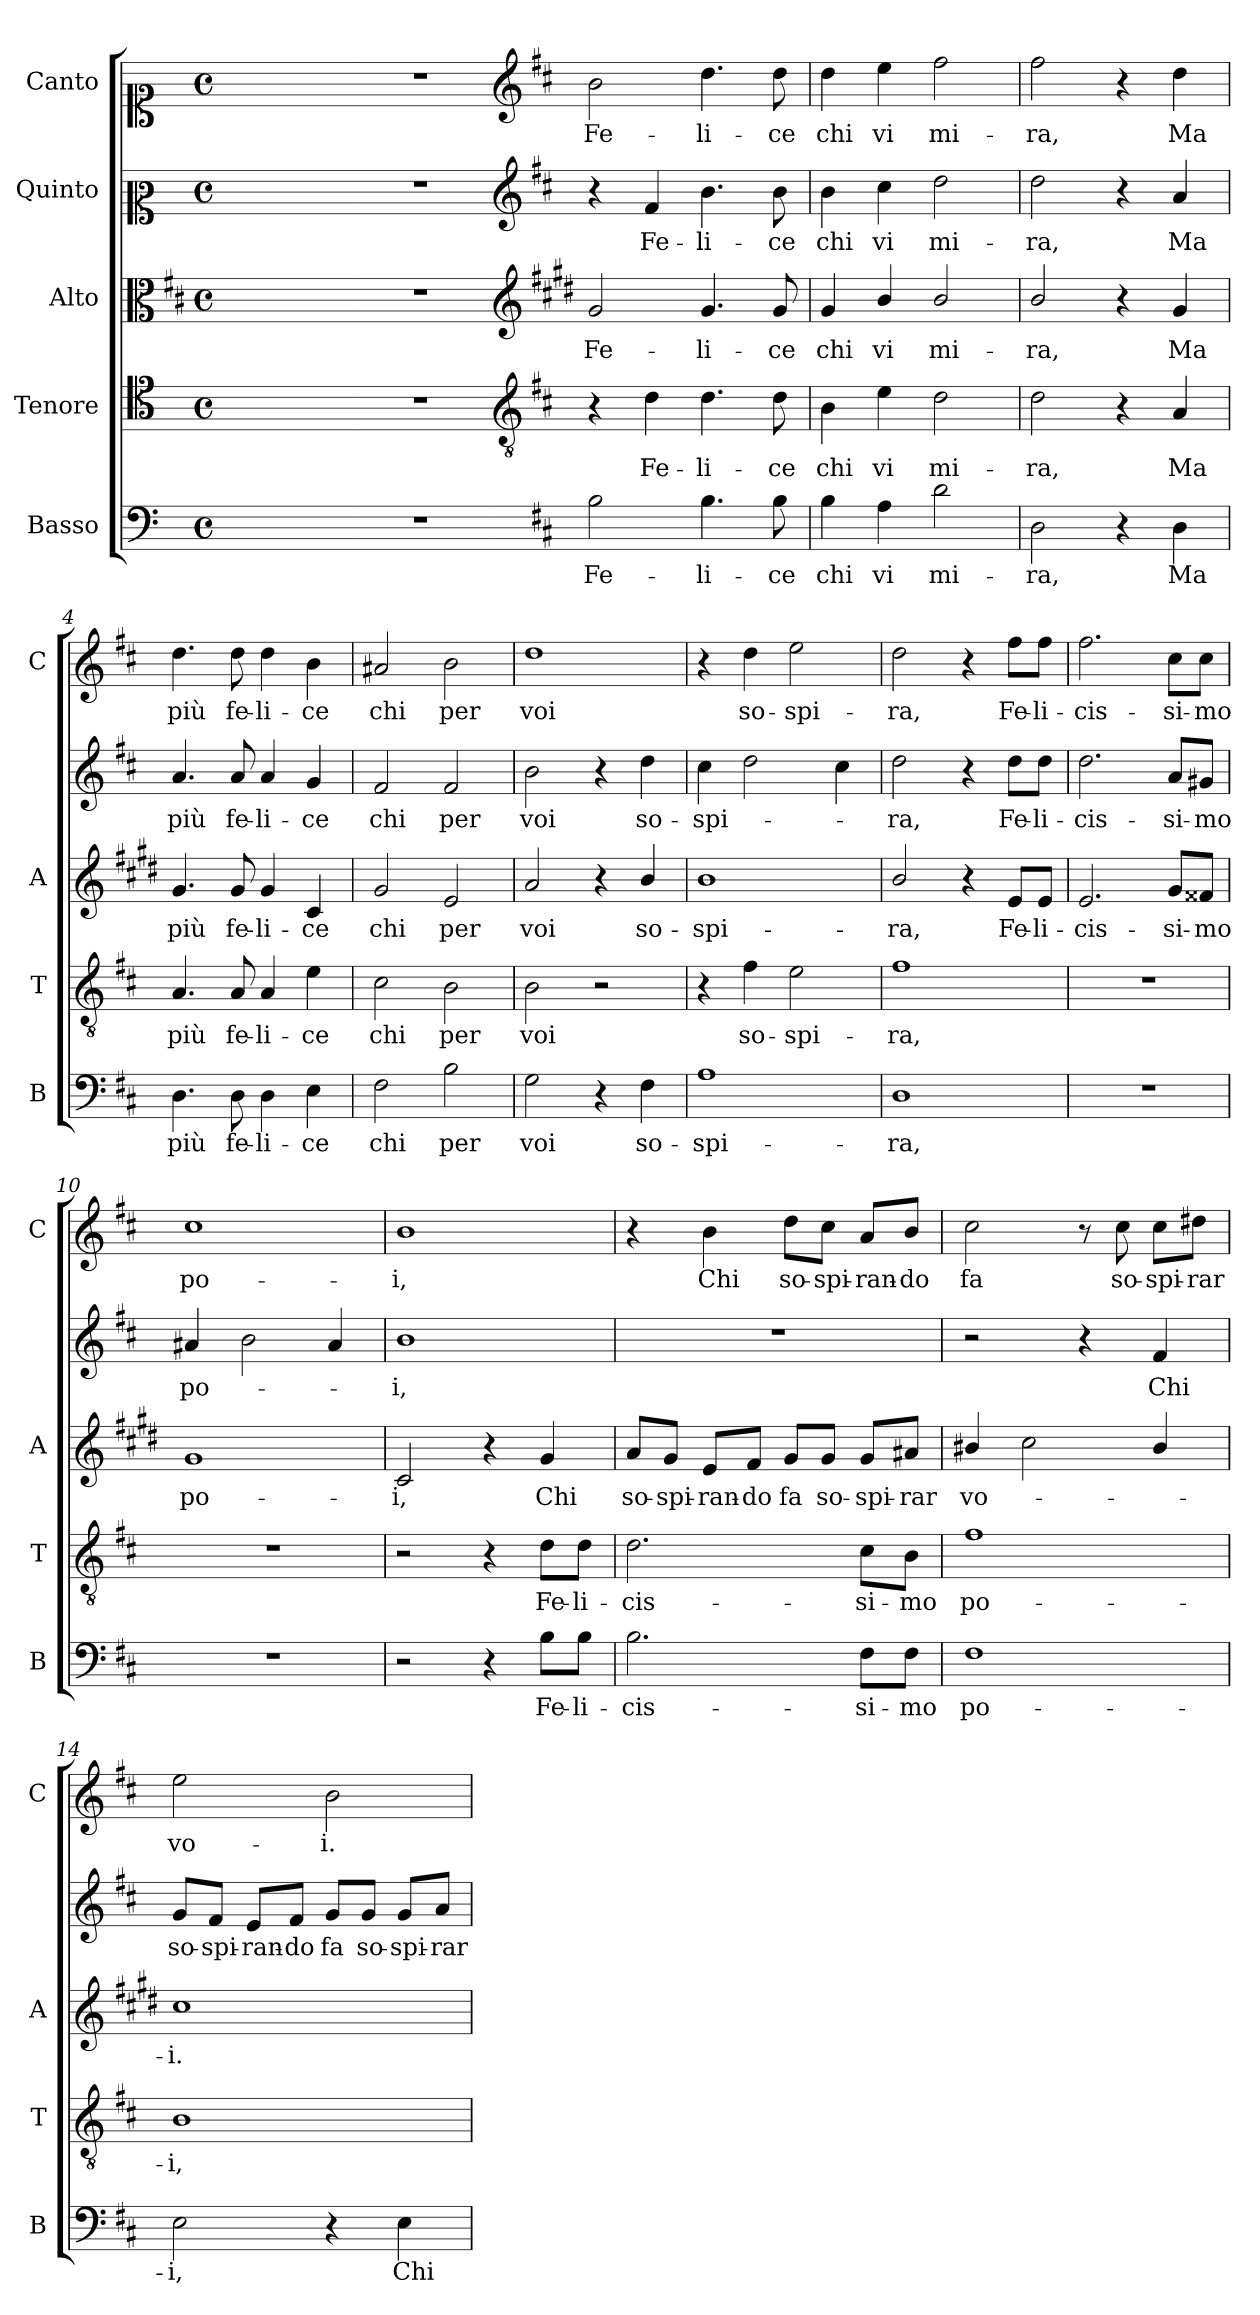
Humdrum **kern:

**kern	**text	**kern	**text	**kern	**text	**kern	**text	**kern	**text
*part5	*part5	*part4	*part4	*part3	*part3	*part2	*part2	*part1	*part1
*staff5	*staff5	*staff4	*staff4	*staff3	*staff3	*staff2	*staff2	*staff1	*staff1
*I"Basso	*	*I"Tenore	*	*I"Alto	*	*I"Quinto	*	*I"Canto	*
*I'B	*	*I'T	*	*I'A	*	*	*	*I'C	*
*clefF4	*	*clefC4	*	*clefC3	*	*clefC2	*	*clefC1	*
*	*	*	*	*ITrd1c2	*	*	*	*	*
*k[]	*	*k[]	*	*k[]	*	*k[]	*	*k[]	*
*C:	*	*C:	*	*C:	*	*C:	*	*C:	*
*M4/4	*	*M4/4	*	*M4/4	*	*M4/4	*	*M4/4	*
*met(c)	*	*met(c)	*	*met(c)	*	*met(c)	*	*met(c)	*
=	=	=	=	=	=	=	=	=	=
1ryy	.	1ryy	.	1ryy	.	1ryy	.	1ryy	.
=1X-	=1X-	=1X-	=1X-	=1X-	=1X-	=1X-	=1X-	=1X-	=1X-
1r	.	1r	.	1r	.	1r	.	1r	.
=1-	=1-	=1-	=1-	=1-	=1-	=1-	=1-	=1-	=1-
*	*	*clefGv2	*	*clefG2	*	*clefG2	*	*clefG2	*
*k[f#c#]	*	*k[f#c#]	*	*k[f#c#]	*	*k[f#c#]	*	*k[f#c#]	*
*D:	*	*D:	*	*D:	*	*D:	*	*D:	*
!	!LO:LY:b	!	!	!	!LO:LY:b	!	!	!	!LO:LY:b
2B\	Fe-	4r	.	2f#/	Fe-	4r	.	2b\	Fe-
!	!	!	!LO:LY:b	!	!	!	!LO:LY:b	!	!
.	.	4d\	Fe-	.	.	4f#/	Fe-	.	.
!	!LO:LY:b	!	!LO:LY:b	!	!LO:LY:b	!	!LO:LY:b	!	!LO:LY:b
4.B\	-li-	4.d\	-li-	4.f#/	-li-	4.b\	-li-	4.dd\	-li-
!	!LO:LY:b	!	!LO:LY:b	!	!LO:LY:b	!	!LO:LY:b	!	!LO:LY:b
8B\	-ce	8d\	-ce	8f#/	-ce	8b\	-ce	8dd\	-ce
=2	=2	=2	=2	=2	=2	=2	=2	=2	=2
!	!LO:LY:b	!	!LO:LY:b	!	!LO:LY:b	!	!LO:LY:b	!	!LO:LY:b
4B\	chi	4B\	chi	4f#/	chi	4b\	chi	4dd\	chi
!	!LO:LY:b	!	!LO:LY:b	!	!LO:LY:b	!	!LO:LY:b	!	!LO:LY:b
4A\	vi	4e\	vi	4a/	vi	4cc#\	vi	4ee\	vi
!	!LO:LY:b	!	!LO:LY:b	!	!LO:LY:b	!	!LO:LY:b	!	!LO:LY:b
2d\	mi-	2d\	mi-	2a/	mi-	2dd\	mi-	2ff#\	mi-
=3	=3	=3	=3	=3	=3	=3	=3	=3	=3
!	!LO:LY:b	!	!LO:LY:b	!	!LO:LY:b	!	!LO:LY:b	!	!LO:LY:b
2D\	-ra,	2d\	-ra,	2a/	-ra,	2dd\	-ra,	2ff#\	-ra,
4r	.	4r	.	4r	.	4r	.	4r	.
!	!LO:LY:b	!	!LO:LY:b	!	!LO:LY:b	!	!LO:LY:b	!	!LO:LY:b
4D\	Ma	4A/	Ma	4f#/	Ma	4a/	Ma	4dd\	Ma
=4	=4	=4	=4	=4	=4	=4	=4	=4	=4
!	!LO:LY:b	!	!LO:LY:b	!	!LO:LY:b	!	!LO:LY:b	!	!LO:LY:b
4.D\	più	4.A/	più	4.f#/	più	4.a/	più	4.dd\	più
!	!LO:LY:b	!	!LO:LY:b	!	!LO:LY:b	!	!LO:LY:b	!	!LO:LY:b
8D\	fe-	8A/	fe-	8f#/	fe-	8a/	fe-	8dd\	fe-
!	!LO:LY:b	!	!LO:LY:b	!	!LO:LY:b	!	!LO:LY:b	!	!LO:LY:b
4D\	-li-	4A/	-li-	4f#/	-li-	4a/	-li-	4dd\	-li-
!	!LO:LY:b	!	!LO:LY:b	!	!LO:LY:b	!	!LO:LY:b	!	!LO:LY:b
4E\	-ce	4e\	-ce	4B/	-ce	4g/	-ce	4b\	-ce
=5	=5	=5	=5	=5	=5	=5	=5	=5	=5
!	!LO:LY:b	!	!LO:LY:b	!	!LO:LY:b	!	!LO:LY:b	!	!LO:LY:b
2F#\	chi	2c#\	chi	2f#/	chi	2f#/	chi	2a#X/	chi
!	!LO:LY:b	!	!LO:LY:b	!	!LO:LY:b	!	!LO:LY:b	!	!LO:LY:b
2B\	per	2B\	per	2d/	per	2f#/	per	2b\	per
=6	=6	=6	=6	=6	=6	=6	=6	=6	=6
!	!LO:LY:b	!	!LO:LY:b	!	!LO:LY:b	!	!LO:LY:b	!	!LO:LY:b
2G\	voi	2B\	voi	2g/	voi	2b\	voi	1dd	voi
4r	.	2r	.	4r	.	4r	.	.	.
!	!LO:LY:b	!	!	!	!LO:LY:b	!	!LO:LY:b	!	!
4F#\	so-	.	.	4a/	so-	4dd\	so-	.	.
=7	=7	=7	=7	=7	=7	=7	=7	=7	=7
!	!LO:LY:b	!	!	!	!LO:LY:b	!	!LO:LY:b	!	!
1A	-spi-	4r	.	1a	-spi-	4cc#\	-spi-	4r	.
!	!	!	!LO:LY:b	!	!	!	!	!	!LO:LY:b
.	.	4f#\	so-	.	.	2dd\	.	4dd\	so-
!	!	!	!LO:LY:b	!	!	!	!	!	!LO:LY:b
.	.	2e\	-spi-	.	.	.	.	2ee\	-spi-
.	.	.	.	.	.	4cc#\	.	.	.
!!LO:LB:g=z
=8	=8	=8	=8	=8	=8	=8	=8	=8	=8
!	!LO:LY:b	!	!LO:LY:b	!	!LO:LY:b	!	!LO:LY:b	!	!LO:LY:b
1D	-ra,	1f#	-ra,	2a/	-ra,	2dd\	-ra,	2dd\	-ra,
.	.	.	.	4r	.	4r	.	4r	.
!	!	!	!	!	!LO:LY:b	!	!LO:LY:b	!	!LO:LY:b
.	.	.	.	8d/L	Fe-	8dd\L	Fe-	8ff#\L	Fe-
!	!	!	!	!	!LO:LY:b	!	!LO:LY:b	!	!LO:LY:b
.	.	.	.	8d/J	-li-	8dd\J	-li-	8ff#\J	-li-
=9	=9	=9	=9	=9	=9	=9	=9	=9	=9
!	!	!	!	!	!LO:LY:b	!	!LO:LY:b	!	!LO:LY:b
1r	.	1r	.	2.d/	-cis-	2.dd\	-cis-	2.ff#\	-cis-
!	!	!	!	!	!LO:LY:b	!	!LO:LY:b	!	!LO:LY:b
.	.	.	.	8f#/L	-si-	8a/L	-si-	8cc#\L	-si-
!	!	!	!	!	!LO:LY:b	!	!LO:LY:b	!	!LO:LY:b
.	.	.	.	8e#X/J	-mo	8g#X/J	-mo	8cc#\J	-mo
=10	=10	=10	=10	=10	=10	=10	=10	=10	=10
!	!	!	!	!	!LO:LY:b	!	!LO:LY:b	!	!LO:LY:b
1r	.	1r	.	1f#	po-	4a#X/	po-	1cc#	po-
.	.	.	.	.	.	2b\	.	.	.
.	.	.	.	.	.	4a#/	.	.	.
=11	=11	=11	=11	=11	=11	=11	=11	=11	=11
!	!	!	!	!	!LO:LY:b	!	!LO:LY:b	!	!LO:LY:b
2r	.	2r	.	2B/	-i,	1b	-i,	1b	-i,
4r	.	4r	.	4r	.	.	.	.	.
!	!LO:LY:b	!	!LO:LY:b	!	!LO:LY:b	!	!	!	!
8B\L	Fe-	8d\L	Fe-	4f#/	Chi	.	.	.	.
!	!LO:LY:b	!	!LO:LY:b	!	!	!	!	!	!
8B\J	-li-	8d\J	-li-	.	.	.	.	.	.
=12	=12	=12	=12	=12	=12	=12	=12	=12	=12
!	!LO:LY:b	!	!LO:LY:b	!	!LO:LY:b	!	!	!	!
2.B\	-cis-	2.d\	-cis-	8g/L	so-	1r	.	4r	.
!	!	!	!	!	!LO:LY:b	!	!	!	!
.	.	.	.	8f#/J	-spi-	.	.	.	.
!	!	!	!	!	!LO:LY:b	!	!	!	!LO:LY:b
.	.	.	.	8d/L	-ran-	.	.	4b\	Chi
!	!	!	!	!	!LO:LY:b	!	!	!	!
.	.	.	.	8e/J	-do	.	.	.	.
!	!	!	!	!	!LO:LY:b	!	!	!	!LO:LY:b
.	.	.	.	8f#/L	fa	.	.	8dd\L	so-
!	!	!	!	!	!LO:LY:b	!	!	!	!LO:LY:b
.	.	.	.	8f#/J	so-	.	.	8cc#\J	-spi-
!	!LO:LY:b	!	!LO:LY:b	!	!LO:LY:b	!	!	!	!LO:LY:b
8F#\L	-si-	8c#\L	-si-	8f#/L	-spi-	.	.	8a/L	-ran-
!	!LO:LY:b	!	!LO:LY:b	!	!LO:LY:b	!	!	!	!LO:LY:b
8F#\J	-mo	8B\J	-mo	8g#X/J	-rar	.	.	8b/J	-do
=13	=13	=13	=13	=13	=13	=13	=13	=13	=13
!	!LO:LY:b	!	!LO:LY:b	!	!LO:LY:b	!	!	!	!LO:LY:b
1F#	po-	1f#	po-	4a#X/	vo-	2r	.	2cc#\	fa
.	.	.	.	2b\	.	.	.	.	.
.	.	.	.	.	.	4r	.	8r	.
!	!	!	!	!	!	!	!	!	!LO:LY:b
.	.	.	.	.	.	.	.	8cc#\	so-
!	!	!	!	!	!	!	!LO:LY:b	!	!LO:LY:b
.	.	.	.	4a#/	.	4f#/	Chi	8cc#\L	-spi-
!	!	!	!	!	!	!	!	!	!LO:LY:b
.	.	.	.	.	.	.	.	8dd#X\J	-rar
!!LO:LB:g=z
=14	=14	=14	=14	=14	=14	=14	=14	=14	=14
!	!LO:LY:b	!	!LO:LY:b	!	!LO:LY:b	!	!LO:LY:b	!	!LO:LY:b
2E\	-i,	1B	-i,	1b	-i.	8g/L	so-	2ee\	vo-
!	!	!	!	!	!	!	!LO:LY:b	!	!
.	.	.	.	.	.	8f#/J	-spi-	.	.
!	!	!	!	!	!	!	!LO:LY:b	!	!
.	.	.	.	.	.	8e/L	-ran-	.	.
!	!	!	!	!	!	!	!LO:LY:b	!	!
.	.	.	.	.	.	8f#/J	-do	.	.
!	!	!	!	!	!	!	!LO:LY:b	!	!LO:LY:b
4r	.	.	.	.	.	8g/L	fa	2b\	-i.
!	!	!	!	!	!	!	!LO:LY:b	!	!
.	.	.	.	.	.	8g/J	so-	.	.
!	!LO:LY:b	!	!	!	!	!	!LO:LY:b	!	!
4E\	Chi	.	.	.	.	8g/L	-spi-	.	.
!	!	!	!	!	!	!	!LO:LY:b	!	!
.	.	.	.	.	.	8a/J	-rar	.	.
=	=	=	=	=	=	=	=	=	=
*-	*-	*-	*-	*-	*-	*-	*-	*-	*-
